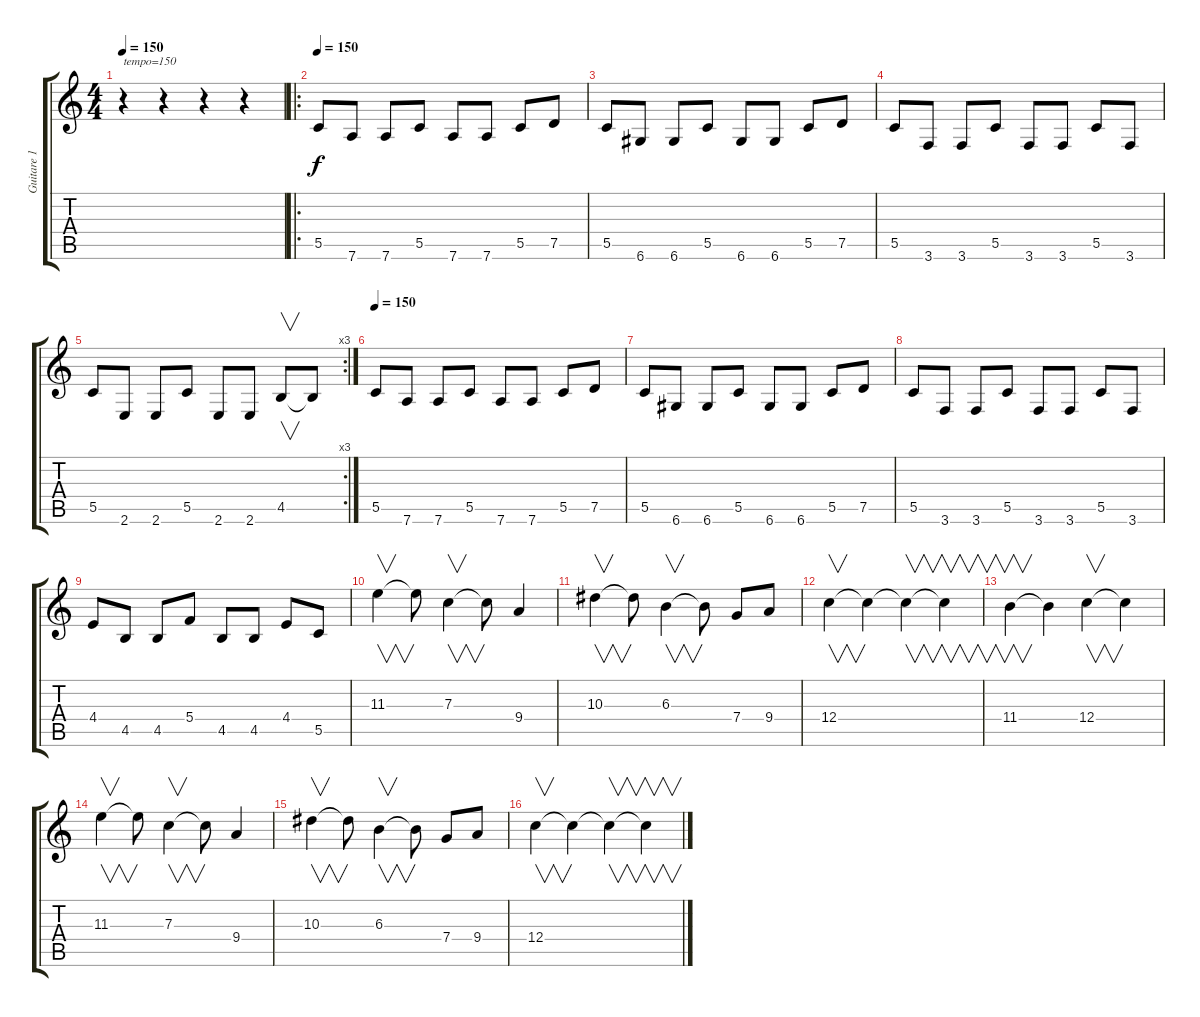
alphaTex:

\track ("Guitare 1" "Guitare 1") {instrument distortionguitar}
\staff {score tabs}
\tuning (D4 A3 F3 C3 G2 D2) {hide}
\ts (4 4)
\tempo 150
\clef g2
\ks c
r.4{txt "tempo=150" dy f instrument distortionguitar} r.4 r.4 r.4 |
\ro
\tempo 150
5.5.8 7.6.8 7.6.8 5.5.8 7.6.8 7.6.8 5.5.8 7.5.8 |
5.5.8 6.6.8 6.6.8 5.5.8 6.6.8 6.6.8 5.5.8 7.5.8 |
5.5.8 3.6.8 3.6.8 5.5.8 3.6.8 3.6.8 5.5.8 3.6.8 |
\rc 3
5.5.8 2.6.8 2.6.8 5.5.8 2.6.8 2.6.8 4.5.8{v} 4.5{t}.8 |
\tempo 150
5.5.8 7.6.8 7.6.8 5.5.8 7.6.8 7.6.8 5.5.8 7.5.8 |
5.5.8 6.6.8 6.6.8 5.5.8 6.6.8 6.6.8 5.5.8 7.5.8 |
5.5.8 3.6.8 3.6.8 5.5.8 3.6.8 3.6.8 5.5.8 3.6.8 |
4.4.8 4.5.8 4.5.8 5.4.8 4.5.8 4.5.8 4.4.8 5.5.8 |
11.3.4{v} 11.3{t}.8 7.3.4{v} 7.3{t}.8 9.4.4 |
10.3.4{v} 10.3{t}.8 6.3.4{v} 6.3{t}.8 7.4.8 9.4.8 |
12.4.4{v} 12.4{t}.4 12.4{t}.4{v} 12.4{t}.4{v} |
11.4.4{v} 11.4{t}.4 12.4.4{v} 12.4{t}.4 |
11.3.4{v} 11.3{t}.8 7.3.4{v} 7.3{t}.8 9.4.4 |
10.3.4{v} 10.3{t}.8 6.3.4{v} 6.3{t}.8 7.4.8 9.4.8 |
12.4.4{v} 12.4{t}.4 12.4{t}.4{v} 12.4{t}.4{v}
